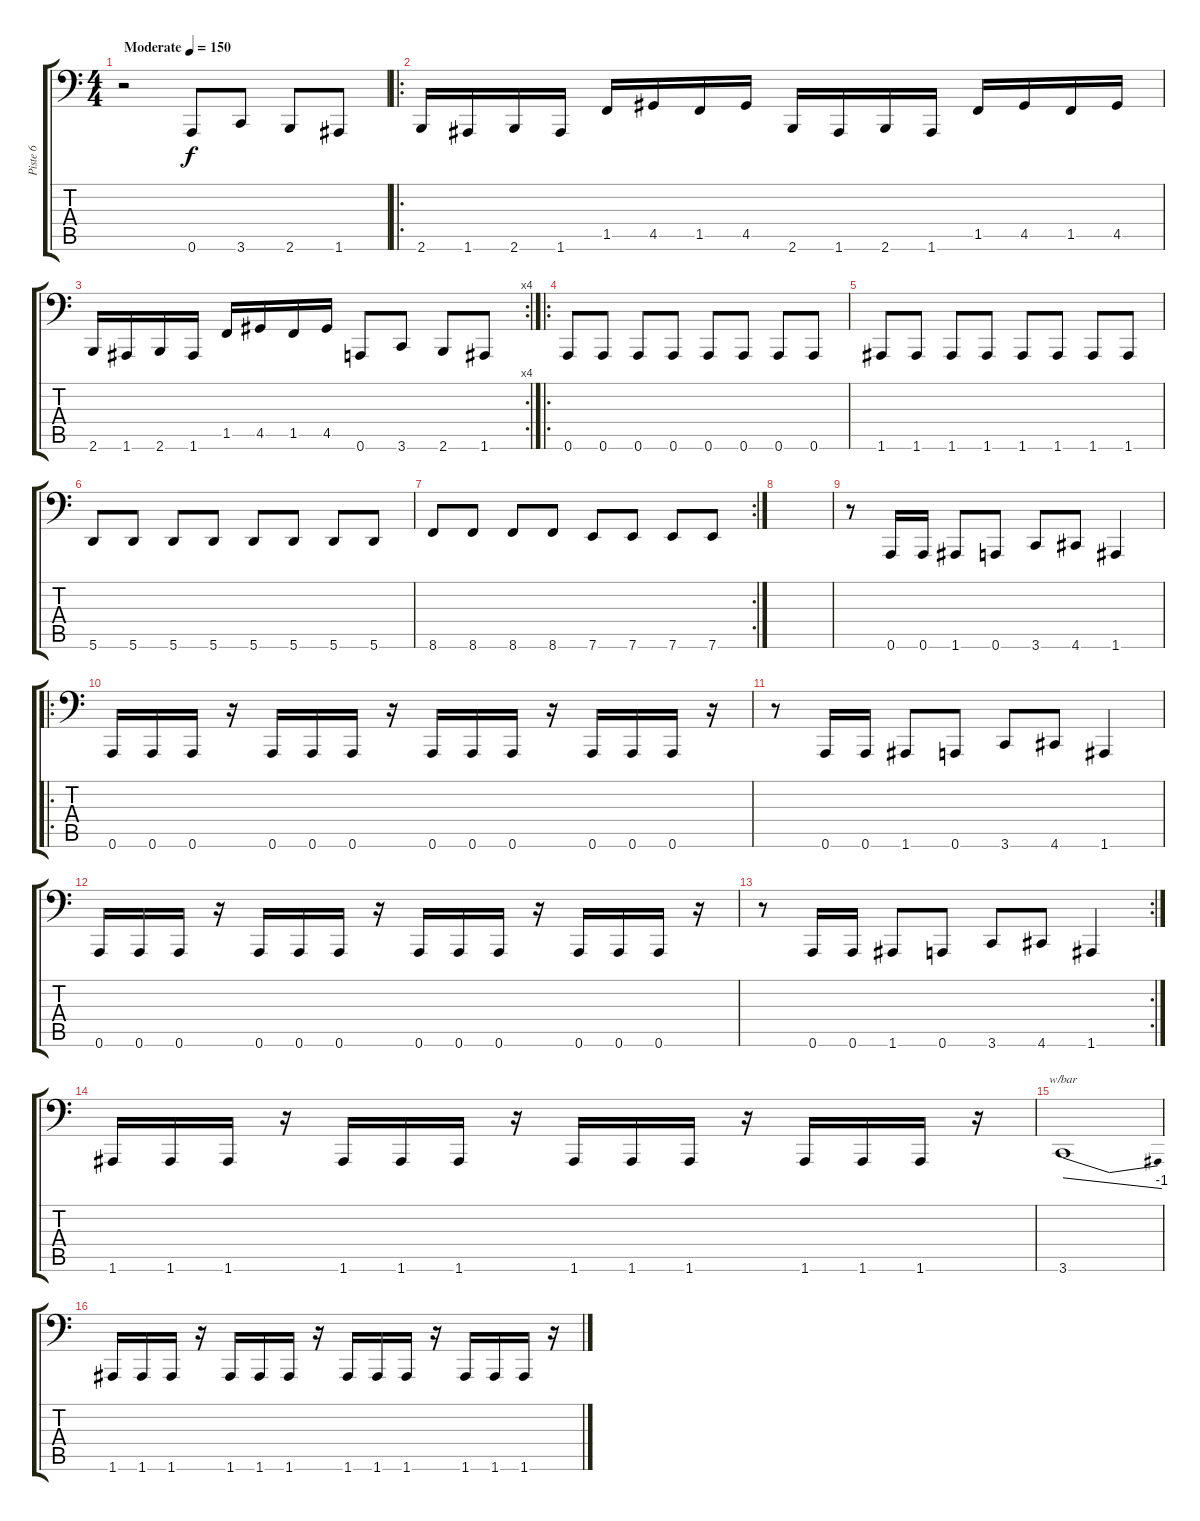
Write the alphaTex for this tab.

\track ("Piste 6" "Piste 6") {instrument electricbasspick}
\staff {score tabs}
\tuning (C3 G2 D2 A1 E1 A0) {hide}
\ts (4 4)
\tempo (150 "Moderate")
\clef f4
\ks c
r.2{dy f instrument electricbasspick} 0.6.8 3.6.8 2.6.8 1.6.8 |
\ro
2.6.16 1.6.16 2.6.16 1.6.16 1.5.16 4.5.16 1.5.16 4.5.16 2.6.16 1.6.16 2.6.16 1.6.16 1.5.16 4.5.16 1.5.16 4.5.16 |
\rc 4
2.6.16 1.6.16 2.6.16 1.6.16 1.5.16 4.5.16 1.5.16 4.5.16 0.6.8 3.6.8 2.6.8 1.6.8 |
\ro
0.6.8 0.6.8 0.6.8 0.6.8 0.6.8 0.6.8 0.6.8 0.6.8 |
1.6.8 1.6.8 1.6.8 1.6.8 1.6.8 1.6.8 1.6.8 1.6.8 |
5.6.8 5.6.8 5.6.8 5.6.8 5.6.8 5.6.8 5.6.8 5.6.8 |
\rc 2
8.6.8 8.6.8 8.6.8 8.6.8 7.6.8 7.6.8 7.6.8 7.6.8 |
|
r.8 0.6.16 0.6.16 1.6.8 0.6.8 3.6.8 4.6.8 1.6.4 |
\ro
0.6.16 0.6.16 0.6.16 r.16 0.6.16 0.6.16 0.6.16 r.16 0.6.16 0.6.16 0.6.16 r.16 0.6.16 0.6.16 0.6.16 r.16 |
r.8 0.6.16 0.6.16 1.6.8 0.6.8 3.6.8 4.6.8 1.6.4 |
0.6.16 0.6.16 0.6.16 r.16 0.6.16 0.6.16 0.6.16 r.16 0.6.16 0.6.16 0.6.16 r.16 0.6.16 0.6.16 0.6.16 r.16 |
\rc 2
r.8 0.6.16 0.6.16 1.6.8 0.6.8 3.6.8 4.6.8 1.6.4 |
1.6.16 1.6.16 1.6.16 r.16 1.6.16 1.6.16 1.6.16 r.16 1.6.16 1.6.16 1.6.16 r.16 1.6.16 1.6.16 1.6.16 r.16 |
3.6.1{tbe (dive default 0 0 60 -4)} |
1.6.16 1.6.16 1.6.16 r.16 1.6.16 1.6.16 1.6.16 r.16 1.6.16 1.6.16 1.6.16 r.16 1.6.16 1.6.16 1.6.16 r.16
